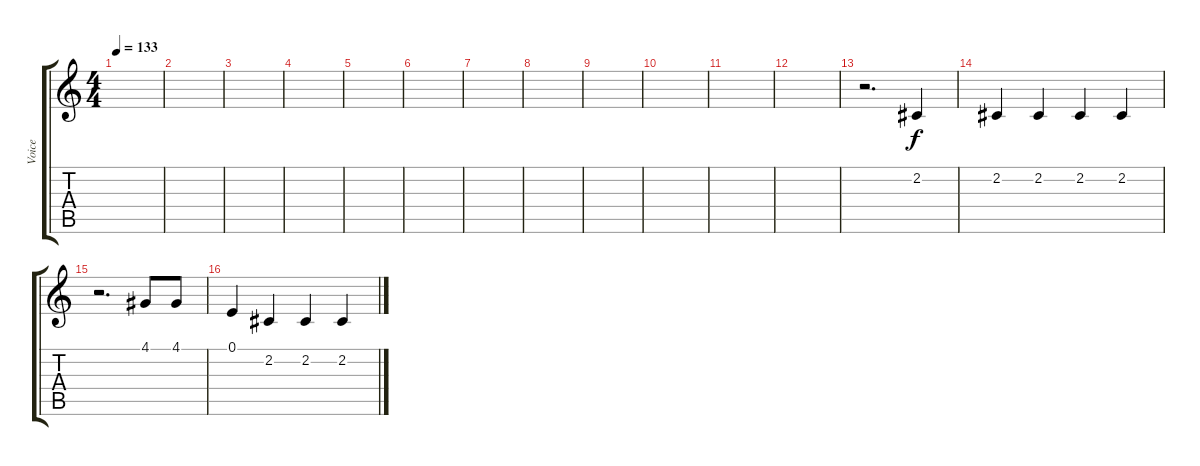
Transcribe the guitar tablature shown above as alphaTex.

\track ("Voice" "Voice") {instrument tenorsax}
\staff {score tabs}
\tuning (E4 B3 G3 D3 A2 E2) {hide}
\ts (4 4)
\tempo 133
\clef g2
\ks c
|
|
|
|
|
|
|
|
|
|
|
|
r.2{d} 2.2.4 |
2.2.4 2.2.4 2.2.4 2.2.4 |
r.2{d} 4.1.8 4.1.8 |
0.1.4 2.2.4 2.2.4 2.2.4
